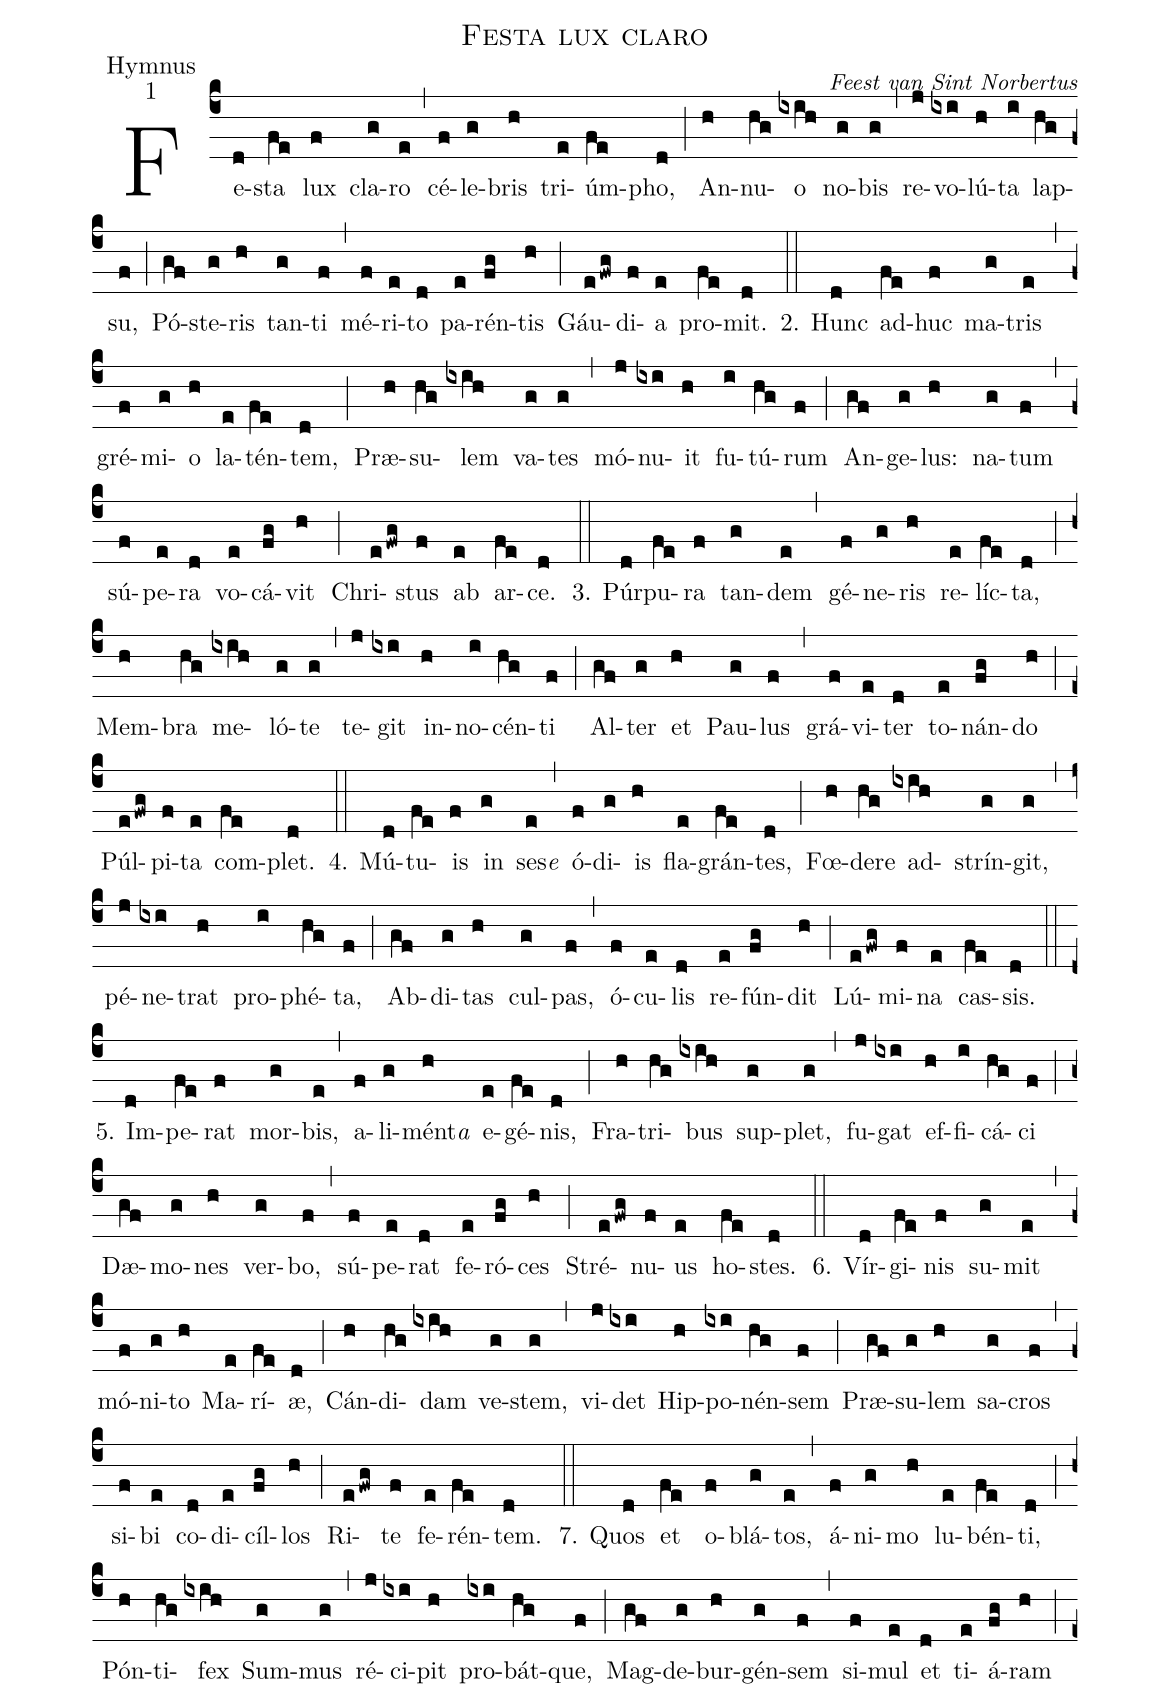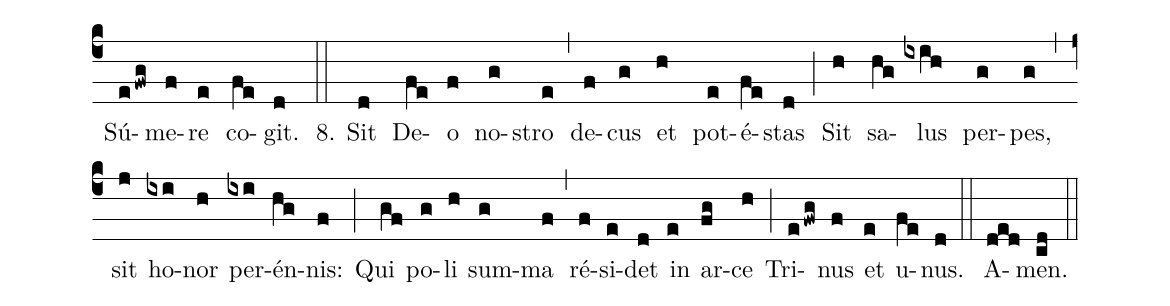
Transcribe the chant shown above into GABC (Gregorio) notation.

name:Festa lux claro;
office-part:Hymnus;
mode:1;
commentary:Feest van Sint Norbertus;
%%
(c4)
Fe-(d)sta(fe) lux(f) cla-(g)ro(e) (,) cé-(f)le-(g)bris(h) tri-(e)úm-(fe)pho,(d) (;) An-(h)nu-(hg)o(ixih) no-(g)bis(g) (,) re-(j)vo-(ixi)lú-(h)ta(i) lap-(hg)su,(f) (;) Pó-(gf)ste-(g)ris(h) tan-(g)ti(f) (,) mé-(f)ri-(e)to(d) pa-(e)rén-(fg)tis(h) (;) Gáu-(efwg)di-(f)a(e) pro-(fe)mit.(d) (::)

2. Hunc(d) ad-(fe)huc(f) ma-(g)tris(e) (,) gré-(f)mi-(g)o(h) la-(e)tén-(fe)tem,(d) (;) Præ-(h)su-(hg)lem(ixih) va-(g)tes(g) (,) mó-(j)nu-(ixi)it(h) fu(i)tú-(hg)rum(f) (;) An-(gf)ge-(g)lus:(h) na-(g)tum(f) (,) sú-(f)pe-(e)ra(d) vo(e)cá-(fg)vit(h) (;) Chri-(efwg)stus(f) ab(e) ar-(fe)ce.(d) (::)

3. Púr(d)pu-(fe)ra(f) tan-(g)dem(e) (,) gé-(f)ne-(g)ris(h) re-(e)líc-(fe)ta,(d) (;) Mem-(h)bra(hg) me-(ixih) ló-(g)te(g) (,) te-(j)git(ixi) in-(h)no-(i)cén-(hg)ti(f) (;) Al-(gf)ter(g) et(h) Pau-(g)lus(f) (,) grá-(f)vi-(e)ter(d) to-(e)nán-(fg)do(h) (;) Púl-(efwg)pi-(f)ta(e) com-(fe)plet.(d) (::)

4. Mú-(d)tu-(fe)is(f) in(g) ses<i>e</i>(e) (,) ó-(f)di-(g)is(h) fla-(e)grán-(fe)tes,(d) (;) Fœ-(h)dere(hg) ad-(ixih) strín-(g)git,(g) (,) pé-(j)ne-(ixi)trat(h) pro-(i)phé-(hg)ta,(f) (;) Ab-(gf)di-(g)tas(h) cul-(g)pas,(f) (,) ó-(f)cu-(e)lis(d) re-(e)fún-(fg)dit(h) (;) Lú-(efwg)mi-(f)na(e) cas-(fe)sis.(d) (::)

5. Im-(d)pe-(fe)rat(f) mor-(g)bis,(e) (,) a-(f)li-(g)mént<i>a</i>(h) e-(e)gé-(fe)nis,(d) (;) Fra-(h)tri-(hg)bus(ixih) sup-(g)plet,(g) (,) fu-(j)gat(ixi) ef-(h)fi-(i)cá-(hg)ci(f) (;) Dæ-(gf)mo-(g)nes(h) ver-(g)bo,(f) (,) sú-(f)pe-(e)rat(d) fe-(e)ró-(fg)ces(h) (;) Stré-(efwg)nu-(f)us(e) ho-(fe)stes.(d) (::)


6. Vír-(d)gi-(fe)nis(f) su-(g)mit(e) (,) mó-(f)ni-(g)to(h) Ma-(e)rí-(fe)æ,(d) (;) Cán-(h)di-(hg)dam(ixih) ve-(g)stem,(g) (,) vi-(j)det(ixi) Hip-(h)po-(ixi)nén-(hg)sem(f) (;) Præ-(gf)su-(g)lem(h) sa-(g)cros(f) (,) si-(f)bi(e) co-(d)di-(e)cíl-(fg)los(h) (;) Ri-(efwg)te(f) fe-(e)rén-(fe)tem.(d) (::)

7. Quos(d) et(fe) o-(f)blá-(g)tos,(e) (,) á-(f)ni-(g)mo(h) lu-(e)bén-(fe)ti,(d) (;) Pón-(h)ti-(hg)fex(ixih) Sum-(g)mus(g) (,) ré-(j)ci-(ixi)pit(h) pro-(ixi)bát-(hg)que,(f) (;) Mag-(gf)de-(g)bur-(h)gén-(g)sem(f) (,) si-(f)mul(e) et(d) ti-(e)á-(fg)ram(h) (;) Sú-(efwg)me(f)re(e) co-(fe)git.(d) (::)

8. Sit(d) De-(fe)o(f) no-(g)stro(e) (,) de-(f)cus(g) et(h) pot-(e)é-(fe)stas(d) (;) Sit(h) sa-(hg)lus(ixih) per-(g)pes,(g) (,) sit(j) ho-(ixi)nor(h) per-(ixi)én-(hg)nis:(f) (;) Qui(gf) po-(g)li(h) sum-(g)ma(f) (,) ré-(f)si(e)det(d) in(e) ar-(fg)ce(h) (;) Tri-(efwg)nus(f) et(e) u-(fe)nus.(d) (::) A-(ded)men.(cd) (::)
